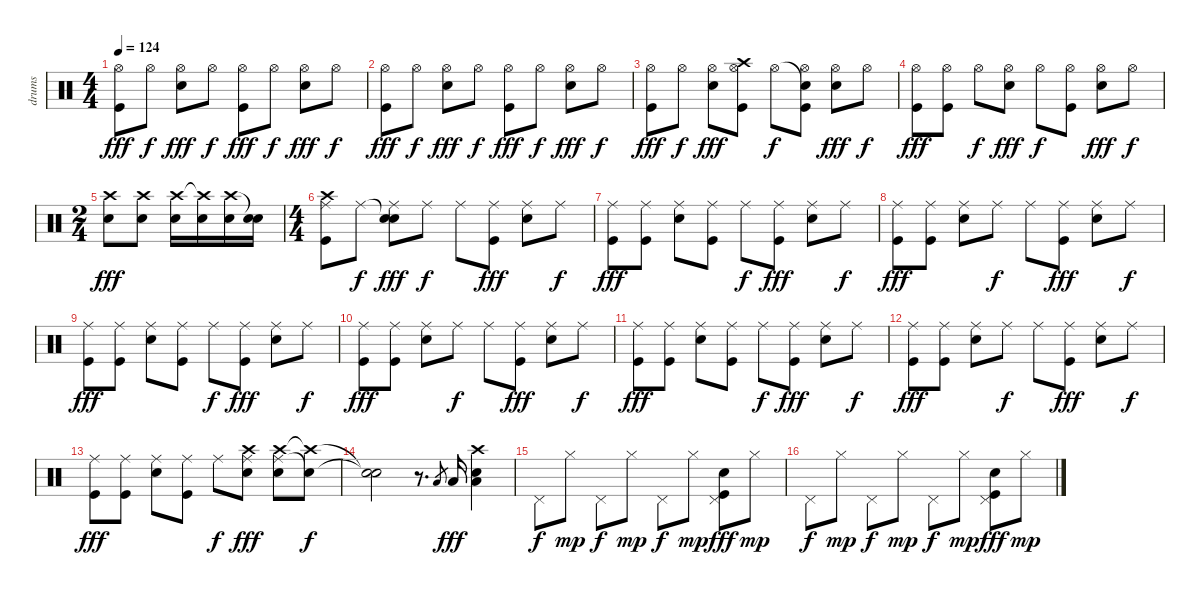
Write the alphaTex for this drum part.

\track ("drums" "drums") {instrument percussion}
\staff {score}
\articulation defaults
\ts (4 4)
\tempo 124
\clef neutral
\ks c
("Hi-Hat (open)" "Kick (hit)").8{dy fff} "Hi-Hat (open)".8{dy f} ("Hi-Hat (open)" "Snare (hit) 2").8{dy fff} "Hi-Hat (open)".8{dy f} ("Hi-Hat (open)" "Kick (hit)").8{dy fff} "Hi-Hat (open)".8{dy f} ("Hi-Hat (open)" "Snare (hit) 2").8{dy fff} "Hi-Hat (open)".8{dy f} |
("Hi-Hat (open)" "Kick (hit)").8{dy fff} "Hi-Hat (open)".8{dy f} ("Hi-Hat (open)" "Snare (hit) 2").8{dy fff} "Hi-Hat (open)".8{dy f} ("Hi-Hat (open)" "Kick (hit)").8{dy fff} "Hi-Hat (open)".8{dy f} ("Hi-Hat (open)" "Snare (hit) 2").8{dy fff} "Hi-Hat (open)".8{dy f} |
("Hi-Hat (open)" "Kick (hit)").8{dy fff} "Hi-Hat (open)".8{dy f} ("Hi-Hat (open)" "Snare (hit) 2").8{dy fff} ("Crash high (hit)" "Hi-Hat (open)" "Kick (hit)").8 "Hi-Hat (open)".8{dy f} ("Snare (hit)"{t} "Hi-Hat (open)" "Kick (hit)").8 ("Hi-Hat (open)" "Snare (hit) 2").8{dy fff} "Hi-Hat (open)".8{dy f} |
("Hi-Hat (open)" "Kick (hit)").8{dy fff} ("Hi-Hat (open)" "Kick (hit)").8 "Hi-Hat (open)".8{dy f} ("Hi-Hat (open)" "Snare (hit) 2").8{dy fff} "Hi-Hat (open)".8{dy f} ("Hi-Hat (open)" "Kick (hit)").8 ("Hi-Hat (open)" "Snare (hit) 2").8{dy fff} "Hi-Hat (open)".8{dy f} |
\ts (2 4)
("Crash high (hit)" "Snare (hit) 2").8{dy fff} ("Crash high (hit)" "Snare (hit) 2").8 ("Crash high (hit)" "Snare (hit) 2").16 ("Crash high (hit)"{t} "Snare (hit) 2").16 ("Crash high (hit)" "Snare (hit) 2").16 ("Snare (hit)"{t} "Snare (hit) 2").16 |
\ts (4 4)
("Crash high (hit)" "Ride (middle)" "Kick (hit)").8 "Ride (middle)".8{dy f} ("Snare (hit)"{t} "Ride (middle)" "Snare (hit) 2").8{dy fff} "Ride (middle)".8{dy f} "Ride (middle)".8 ("Ride (middle)" "Kick (hit)").8{dy fff} ("Ride (middle)" "Snare (hit) 2").8 "Ride (middle)".8{dy f} |
("Ride (middle)" "Kick (hit)").8{dy fff} ("Ride (middle)" "Kick (hit)").8 ("Ride (middle)" "Snare (hit) 2").8 ("Ride (middle)" "Kick (hit)").8 "Ride (middle)".8{dy f} ("Ride (middle)" "Kick (hit)").8{dy fff} ("Ride (middle)" "Snare (hit) 2").8 "Ride (middle)".8{dy f} |
("Ride (middle)" "Kick (hit)").8{dy fff} ("Ride (middle)" "Kick (hit)").8 ("Ride (middle)" "Snare (hit) 2").8 "Ride (middle)".8{dy f} "Ride (middle)".8 ("Ride (middle)" "Kick (hit)").8{dy fff} ("Ride (middle)" "Snare (hit) 2").8 "Ride (middle)".8{dy f} |
("Ride (middle)" "Kick (hit)").8{dy fff} ("Ride (middle)" "Kick (hit)").8 ("Ride (middle)" "Snare (hit) 2").8 ("Ride (middle)" "Kick (hit)").8 "Ride (middle)".8{dy f} ("Ride (middle)" "Kick (hit)").8{dy fff} ("Ride (middle)" "Snare (hit) 2").8 "Ride (middle)".8{dy f} |
("Ride (middle)" "Kick (hit)").8{dy fff} ("Ride (middle)" "Kick (hit)").8 ("Ride (middle)" "Snare (hit) 2").8 "Ride (middle)".8{dy f} "Ride (middle)".8 ("Ride (middle)" "Kick (hit)").8{dy fff} ("Ride (middle)" "Snare (hit) 2").8 "Ride (middle)".8{dy f} |
("Ride (middle)" "Kick (hit)").8{dy fff} ("Ride (middle)" "Kick (hit)").8 ("Ride (middle)" "Snare (hit) 2").8 ("Ride (middle)" "Kick (hit)").8 "Ride (middle)".8{dy f} ("Ride (middle)" "Kick (hit)").8{dy fff} ("Ride (middle)" "Snare (hit) 2").8 "Ride (middle)".8{dy f} |
("Ride (middle)" "Kick (hit)").8{dy fff} ("Ride (middle)" "Kick (hit)").8 ("Ride (middle)" "Snare (hit) 2").8 "Ride (middle)".8{dy f} "Ride (middle)".8 ("Ride (middle)" "Kick (hit)").8{dy fff} ("Ride (middle)" "Snare (hit) 2").8 "Ride (middle)".8{dy f} |
("Ride (middle)" "Kick (hit)").8{dy fff} ("Ride (middle)" "Kick (hit)").8 ("Ride (middle)" "Snare (hit) 2").8 ("Ride (middle)" "Kick (hit)").8 "Ride (middle)".8{dy f} ("Crash high (hit)" "Ride (middle)" "Snare (hit) 2").8{dy fff} ("Crash high (hit)" "Ride (middle)" "Snare (hit) 2").8 ("Crash high (hit)"{t} "Snare (hit) 2"{t}).8{dy f} |
("Snare (hit)"{t} "Snare (hit)"{t}).2 r.8{d} "Low Tom (hit)".8{gr} "Low Tom (hit)".16{dy fff} ("Snare (hit) 2" "Low Tom (hit)" "Crash high (hit)").4 |
"Pedal Hi-Hat (hit)".8{dy f} "Hi-Hat (closed)".8{dy mp} "Pedal Hi-Hat (hit)".8{dy f} "Hi-Hat (closed)".8{dy mp} "Pedal Hi-Hat (hit)".8{dy f} "Hi-Hat (closed)".8{dy mp} ("Pedal Hi-Hat (hit)" "Snare (hit) 2" "Kick (hit)").8{dy fff} "Hi-Hat (closed)".8{dy mp} |
"Pedal Hi-Hat (hit)".8{dy f} "Hi-Hat (closed)".8{dy mp} "Pedal Hi-Hat (hit)".8{dy f} "Hi-Hat (closed)".8{dy mp} "Pedal Hi-Hat (hit)".8{dy f} "Hi-Hat (closed)".8{dy mp} ("Pedal Hi-Hat (hit)" "Snare (hit) 2" "Kick (hit)").8{dy fff} "Hi-Hat (closed)".8{dy mp}
